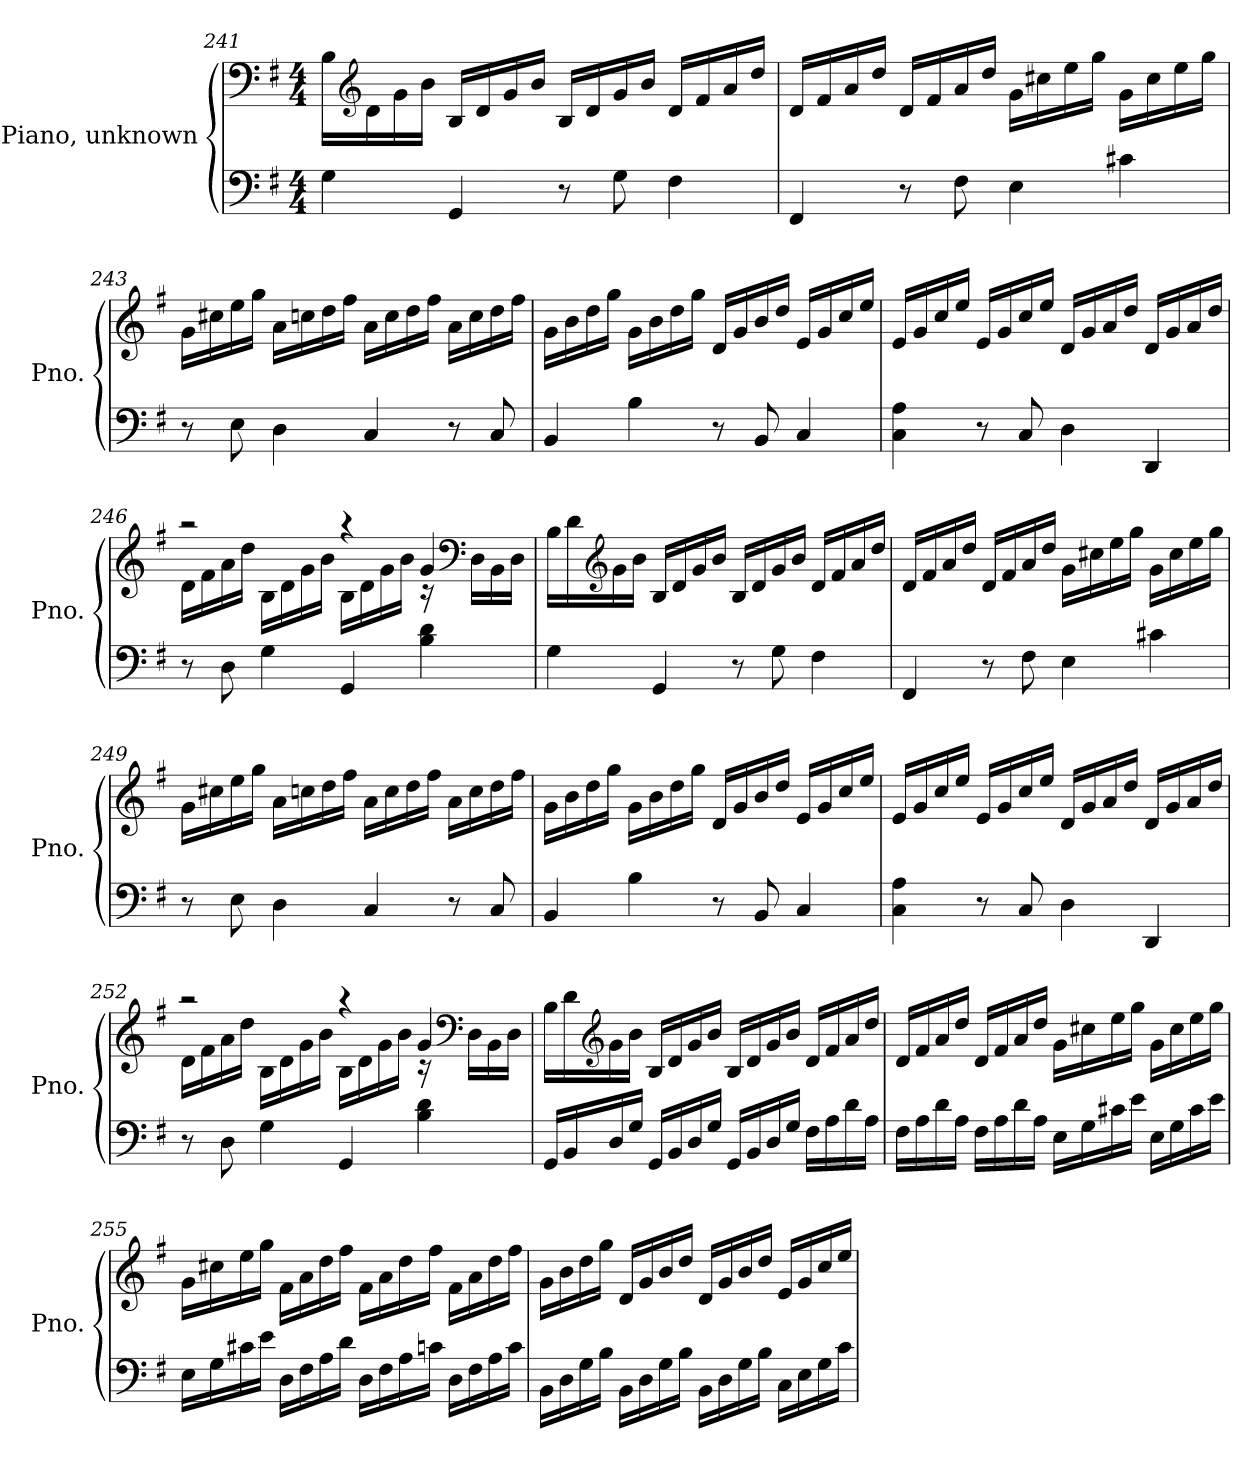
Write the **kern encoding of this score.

**kern	**kern
*part1	*part1
*staff2	*staff1
*I"Piano, unknown	*
*I'Pno.	*
!!LO:LB:g=z
*clefF4	*clefF4
*k[f#]	*k[f#]
*M4/4	*M4/4
=241	=241
4G\	16B\LL
*	*clefG2
.	16d\
.	16g\
.	16b\JJ
4GG/	16B/LL
.	16d/
.	16g/
.	16b/JJ
8r	16B/LL
.	16d/
8G\	16g/
.	16b/JJ
4F#\	16d/LL
.	16f#/
.	16a/
.	16dd/JJ
=242	=242
4FF#/	16d/LL
.	16f#/
.	16a/
.	16dd/JJ
8r	16d/LL
.	16f#/
8F#\	16a/
.	16dd/JJ
4E\	16g\LL
.	16cc#X\
.	16ee\
.	16gg\JJ
4c#X\	16g\LL
.	16cc#\
.	16ee\
.	16gg\JJ
!!LO:LB:g=z
=243	=243
8r	16g\LL
.	16cc#X\
8E\	16ee\
.	16gg\JJ
4D\	16a\LL
.	16ccn\
.	16dd\
.	16ff#\JJ
4C/	16a\LL
.	16cc\
.	16dd\
.	16ff#\JJ
8r	16a\LL
.	16cc\
8C/	16dd\
.	16ff#\JJ
=244	=244
4BB/	16g\LL
.	16b\
.	16dd\
.	16gg\JJ
4B\	16g\LL
.	16b\
.	16dd\
.	16gg\JJ
8r	16d/LL
.	16g/
8BB/	16b/
.	16dd/JJ
4C/	16e/LL
.	16g/
.	16cc/
.	16ee/JJ
!!LO:LB:g=z
=245	=245
4C\ 4A\	16e/LL
.	16g/
.	16cc/
.	16ee/JJ
8r	16e/LL
.	16g/
8C/	16cc/
.	16ee/JJ
4D\	16d/LL
.	16g/
.	16a/
.	16dd/JJ
4DD/	16d/LL
.	16g/
.	16a/
.	16dd/JJ
=246	=246
*	*^
8r	2r	16d\LL
.	.	16f#\
8D\	.	16a\
.	.	16dd\JJ
4G\	.	16B\LL
.	.	16d\
.	.	16g\
.	.	16b\JJ
4GG/	4r	16B\LL
.	.	16d\
.	.	16g\
.	.	16b\JJ
4B\ 4d\	4g/	16r
*	*clefF4	*
.	.	16D\LL
.	.	16BB\
.	.	16D\JJ
*	*v	*v
!!LO:LB:g=z
=247	=247
4G\	16B\LL
.	16d\
*	*clefG2
.	16g\
.	16b\JJ
4GG/	16B/LL
.	16d/
.	16g/
.	16b/JJ
8r	16B/LL
.	16d/
8G\	16g/
.	16b/JJ
4F#\	16d/LL
.	16f#/
.	16a/
.	16dd/JJ
=248	=248
4FF#/	16d/LL
.	16f#/
.	16a/
.	16dd/JJ
8r	16d/LL
.	16f#/
8F#\	16a/
.	16dd/JJ
4E\	16g\LL
.	16cc#X\
.	16ee\
.	16gg\JJ
4c#X\	16g\LL
.	16cc#\
.	16ee\
.	16gg\JJ
!!LO:PB:g=z
=249	=249
8r	16g\LL
.	16cc#X\
8E\	16ee\
.	16gg\JJ
4D\	16a\LL
.	16ccn\
.	16dd\
.	16ff#\JJ
4C/	16a\LL
.	16cc\
.	16dd\
.	16ff#\JJ
8r	16a\LL
.	16cc\
8C/	16dd\
.	16ff#\JJ
=250	=250
4BB/	16g\LL
.	16b\
.	16dd\
.	16gg\JJ
4B\	16g\LL
.	16b\
.	16dd\
.	16gg\JJ
8r	16d/LL
.	16g/
8BB/	16b/
.	16dd/JJ
4C/	16e/LL
.	16g/
.	16cc/
.	16ee/JJ
!!LO:LB:g=z
=251	=251
4C\ 4A\	16e/LL
.	16g/
.	16cc/
.	16ee/JJ
8r	16e/LL
.	16g/
8C/	16cc/
.	16ee/JJ
4D\	16d/LL
.	16g/
.	16a/
.	16dd/JJ
4DD/	16d/LL
.	16g/
.	16a/
.	16dd/JJ
=252	=252
*	*^
8r	2r	16d\LL
.	.	16f#\
8D\	.	16a\
.	.	16dd\JJ
4G\	.	16B\LL
.	.	16d\
.	.	16g\
.	.	16b\JJ
4GG/	4r	16B\LL
.	.	16d\
.	.	16g\
.	.	16b\JJ
4B\ 4d\	4g/	16r
*	*clefF4	*
.	.	16D\LL
.	.	16BB\
.	.	16D\JJ
*	*v	*v
!!LO:LB:g=z
=253	=253
16GG/LL	16B\LL
16BB/	16d\
*	*clefG2
16D/	16g\
16G/JJ	16b\JJ
16GG/LL	16B/LL
16BB/	16d/
16D/	16g/
16G/JJ	16b/JJ
16GG/LL	16B/LL
16BB/	16d/
16D/	16g/
16G/JJ	16b/JJ
16F#\LL	16d/LL
16A\	16f#/
16d\	16a/
16A\JJ	16dd/JJ
=254	=254
16F#\LL	16d/LL
16A\	16f#/
16d\	16a/
16A\JJ	16dd/JJ
16F#\LL	16d/LL
16A\	16f#/
16d\	16a/
16A\JJ	16dd/JJ
16E\LL	16g\LL
16G\	16cc#X\
16c#X\	16ee\
16e\JJ	16gg\JJ
16E\LL	16g\LL
16G\	16cc#\
16c#\	16ee\
16e\JJ	16gg\JJ
!!LO:LB:g=z
=255	=255
16E\LL	16g\LL
16G\	16cc#X\
16c#X\	16ee\
16e\JJ	16gg\JJ
16D\LL	16f#\LL
16F#\	16a\
16A\	16dd\
16d\JJ	16ff#\JJ
16D\LL	16f#\LL
16F#\	16a\
16A\	16dd\
16cn\JJ	16ff#\JJ
16D\LL	16f#\LL
16F#\	16a\
16A\	16dd\
16c\JJ	16ff#\JJ
=256	=256
16BB\LL	16g\LL
16D\	16b\
16G\	16dd\
16B\JJ	16gg\JJ
16BB\LL	16d/LL
16D\	16g/
16G\	16b/
16B\JJ	16dd/JJ
16BB\LL	16d/LL
16D\	16g/
16G\	16b/
16B\JJ	16dd/JJ
16C\LL	16e/LL
16E\	16g/
16G\	16cc/
16c\JJ	16ee/JJ
=	=
*-	*-
